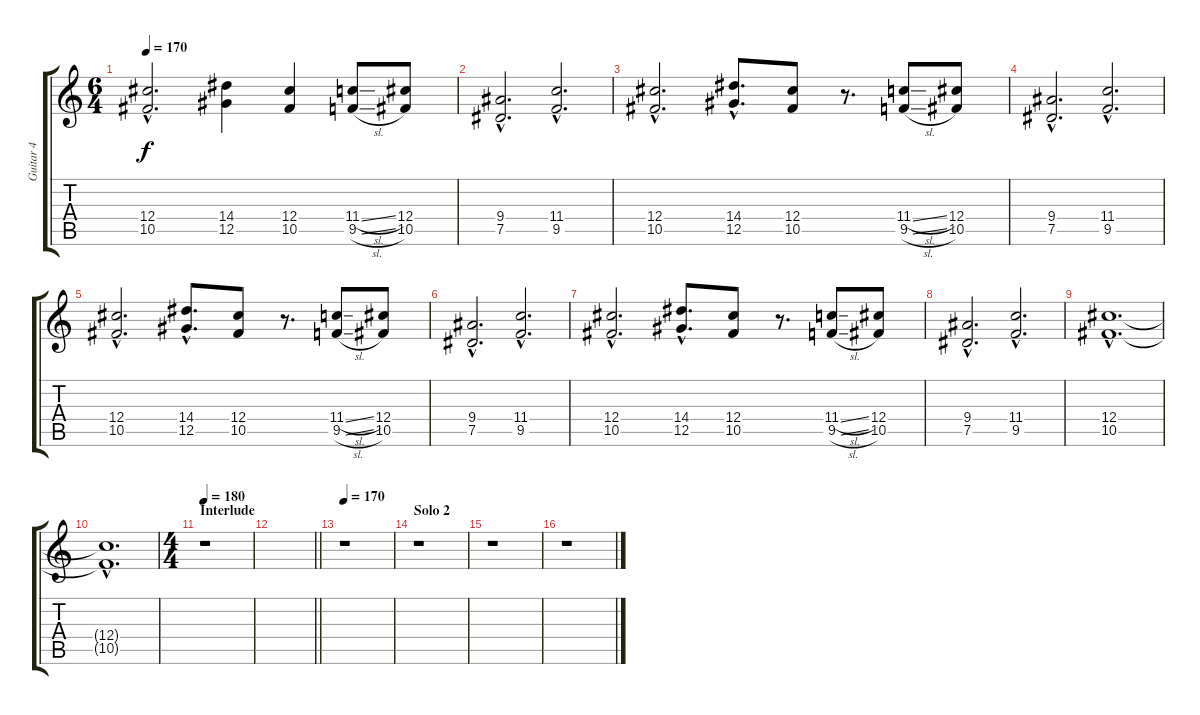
\track ("Guitar 4" "Guitar 4") {instrument acousticguitarsteel}
\staff {score tabs}
\tuning (Eb4 Bb3 Gb3 Db3 Ab2 Eb2) {hide}
\ts (6 4)
\tempo 170
\clef g2
\ks c
(12.4{hac} 10.5{hac}).2{d dy f} (14.4 12.5).4 (12.4 10.5).4 (11.4{sl} 9.5{sl}).8 (12.4 10.5).8 |
(9.4{hac} 7.5{hac}).2{d} (11.4{hac} 9.5{hac}).2{d} |
(12.4{hac} 10.5{hac}).2{d} (14.4{hac} 12.5{hac}).8{d} (12.4 10.5).8 r.8{d} (11.4{sl} 9.5{sl}).8 (12.4 10.5).8 |
(9.4{hac} 7.5{hac}).2{d} (11.4{hac} 9.5{hac}).2{d} |
(12.4{hac} 10.5{hac}).2{d} (14.4{hac} 12.5{hac}).8{d} (12.4 10.5).8 r.8{d} (11.4{sl} 9.5{sl}).8 (12.4 10.5).8 |
(9.4{hac} 7.5{hac}).2{d} (11.4{hac} 9.5{hac}).2{d} |
(12.4{hac} 10.5{hac}).2{d} (14.4{hac} 12.5{hac}).8{d} (12.4 10.5).8 r.8{d} (11.4{sl} 9.5{sl}).8 (12.4 10.5).8 |
(9.4{hac} 7.5{hac}).2{d} (11.4{hac} 9.5{hac}).2{d} |
(12.4{hac} 10.5{hac}).1{d} |
(12.4{hac t} 10.5{hac t}).1{d} |
\ts (4 4)
\section ("" "Interlude")
\tempo 180
r.1 |
\barLineRight lightlight
|
\tempo 170
r.1 |
\section ("" "Solo 2")
r.1 |
r.1 |
r.1
